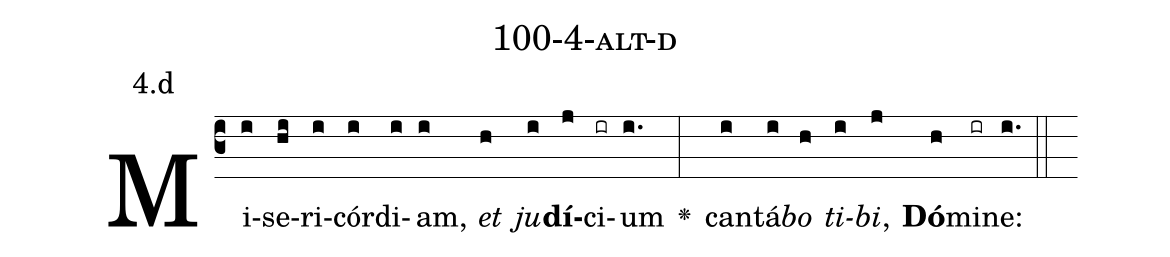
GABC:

name: 100-4-alt-d;
annotation: 4.d;
%%
(c3)Mi(i)se(hi)ri(i)cór(i)di(i)am,(i) <i>et</i>(h) <i>ju</i>(i)<b>dí</b>(j)ci(ir)um(i.) <v>\greheightstar</v>(:) can(i)tá(i)<i>bo</i>(h) <i>ti</i>(i)<i>bi</i>,(j) <b>Dó</b>(h)mi(ir)ne:(i.) (::)


%E(i) u(h) o(i) u(j) a(h) e.(i.) (::)
